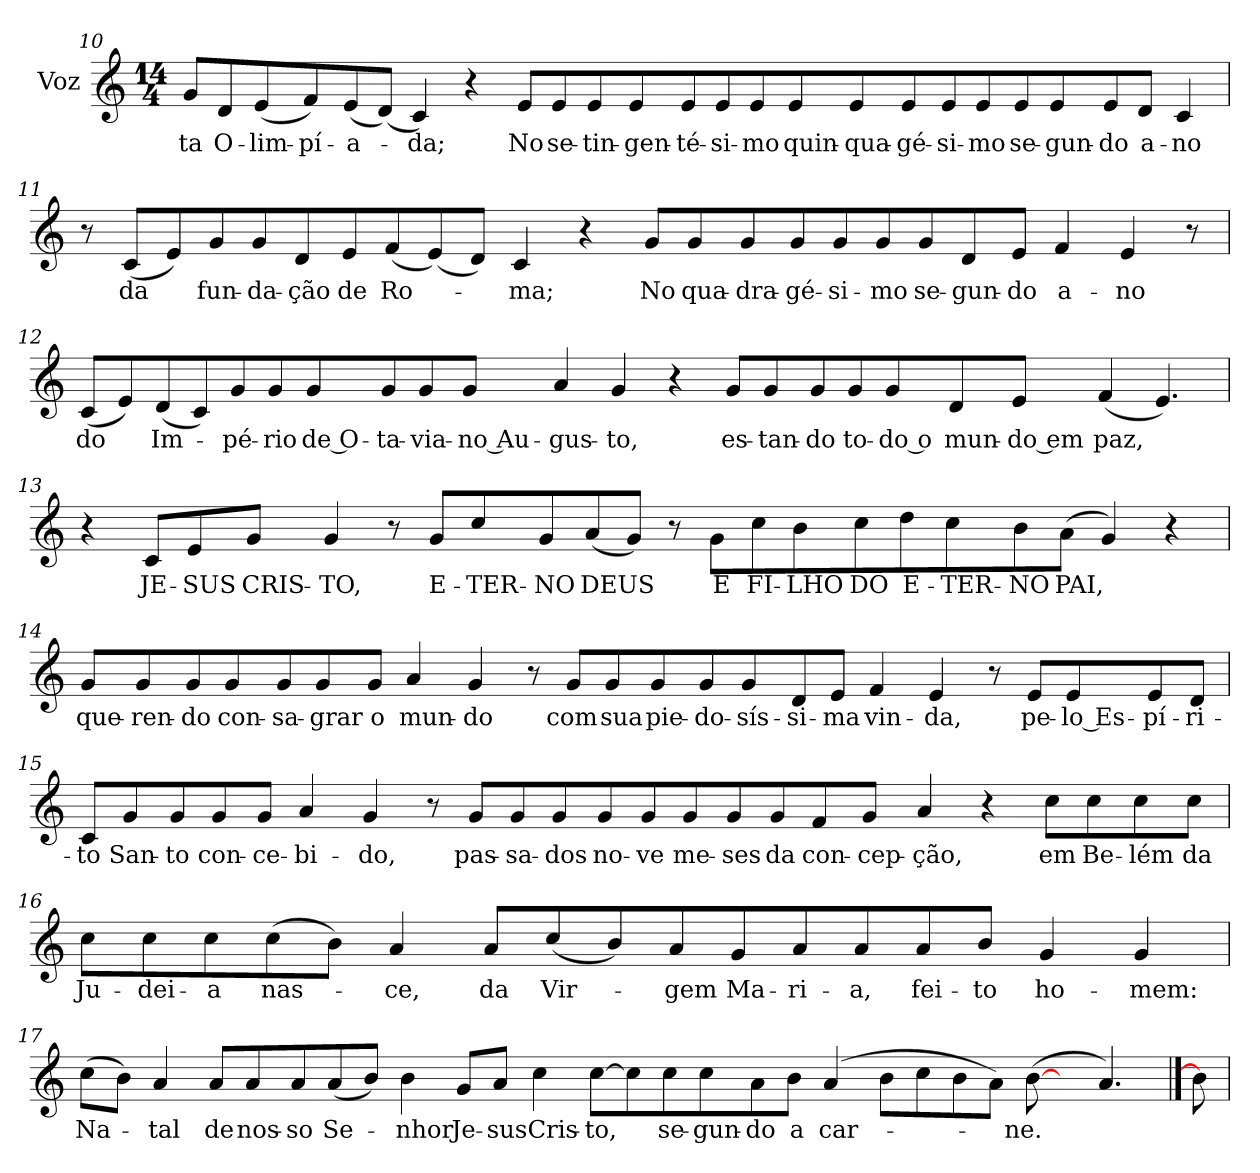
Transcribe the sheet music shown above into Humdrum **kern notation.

**kern	**text
*part1	*part1
*staff1	*staff1
*I"Voz	*
*I'Vo.	*
!!LO:PB:g=z
*clefG2	*
*k[]	*
*M14/4	*
=10	=10
!	!LO:LY:b
8g/L	-ta
!	!LO:LY:b
8d/	O-
!	!LO:LY:b
(<8e/	-lim-
!	!LO:LY:b
8f/)	-pí-
!	!LO:LY:b
(<8e/	a-
(<8d/J)	.
!	!LO:LY:b
4c/)	-da;
4r	.
!	!LO:LY:b
8e/L	No
!	!LO:LY:b
8e/	se-
!	!LO:LY:b
8e/	-tin-
!	!LO:LY:b
8e/	-gen-
!	!LO:LY:b
8e/	-té-
!	!LO:LY:b
8e/	-si-
!	!LO:LY:b
8e/	-mo
!	!LO:LY:b
8e/	quin-
!	!LO:LY:b
8e/	-qua-
!	!LO:LY:b
8e/	-gé-
!	!LO:LY:b
8e/	-si-
!	!LO:LY:b
8e/	-mo
!	!LO:LY:b
8e/	se-
!	!LO:LY:b
8e/	-gun-
!	!LO:LY:b
8e/	-do
!	!LO:LY:b
8d/J	a-
!	!LO:LY:b
4c/	-no
!!LO:LB:g=z
=11	=11
8r	.
!	!LO:LY:b
(<8c/L	da
8e/)	.
!	!LO:LY:b
8g/	fun-
!	!LO:LY:b
8g/	-da-
!	!LO:LY:b
8d/	-ção
!	!LO:LY:b
8e/	de
!	!LO:LY:b
(<8f/	Ro-
(<8e/)	.
8d/J)	.
!	!LO:LY:b
4c/	-ma;
4r	.
!	!LO:LY:b
8g/L	No
!	!LO:LY:b
8g/	qua-
!	!LO:LY:b
8g/	-dra-
!	!LO:LY:b
8g/	-gé-
!	!LO:LY:b
8g/	-si-
!	!LO:LY:b
8g/	-mo
!	!LO:LY:b
8g/	se-
!	!LO:LY:b
8d/	-gun-
!	!LO:LY:b
8e/J	-do
!	!LO:LY:b
4f/	a-
!	!LO:LY:b
4e/	-no
8r	.
!!LO:LB:g=z
=12	=12
!	!LO:LY:b
(<8c/L	do
8e/)	.
!	!LO:LY:b
(<8d/	Im-
8c/)	.
!	!LO:LY:b
8g/	-pé-
!	!LO:LY:b
8g/	-rio
!	!LO:LY:b
8g/	de O-
!	!LO:LY:b
8g/	-ta-
!	!LO:LY:b
8g/	-via-
!	!LO:LY:b
8g/J	-no Au-
!	!LO:LY:b
4a/	-gus-
!	!LO:LY:b
4g/	-to,
4r	.
!	!LO:LY:b
8g/L	es-
!	!LO:LY:b
8g/	-tan-
!	!LO:LY:b
8g/	-do
!	!LO:LY:b
8g/	to-
!	!LO:LY:b
8g/	-do o
!	!LO:LY:b
8d/	mun-
!	!LO:LY:b
8e/J	-do em
!	!LO:LY:b
(<4f/	paz,
4.e/)	.
!!LO:LB:g=z
=13	=13
4r	.
!	!LO:LY:b
8c/L	JE-
!	!LO:LY:b
8e/	-SUS
!	!LO:LY:b
8g/J	CRIS-
!	!LO:LY:b
4g/	-TO,
8r	.
!	!LO:LY:b
8g/L	E-
!	!LO:LY:b
8cc/	-TER-
!	!LO:LY:b
8g/	-NO
!	!LO:LY:b
(<8a/	DEUS
8g/J)	.
8r	.
!	!LO:LY:b
8g\L	E
!	!LO:LY:b
8cc\	FI-
!	!LO:LY:b
8b\	-LHO
!	!LO:LY:b
8cc\	DO
!	!LO:LY:b
8dd\	E-
!	!LO:LY:b
8cc\	-TER-
!	!LO:LY:b
8b\	-NO
!	!LO:LY:b
(>8a\J	PAI,
4g/)	.
4r	.
!!LO:LB:g=z
=14	=14
!	!LO:LY:b
8g/L	que-
!	!LO:LY:b
8g/	-ren-
!	!LO:LY:b
8g/	-do
!	!LO:LY:b
8g/	con-
!	!LO:LY:b
8g/	-sa-
!	!LO:LY:b
8g/	-grar
!	!LO:LY:b
8g/J	o
!	!LO:LY:b
4a/	mun-
!	!LO:LY:b
4g/	-do
8r	.
!	!LO:LY:b
8g/L	com
!	!LO:LY:b
8g/	sua
!	!LO:LY:b
8g/	pie-
!	!LO:LY:b
8g/	-do-
!	!LO:LY:b
8g/	-sís-
!	!LO:LY:b
8d/	-si-
!	!LO:LY:b
8e/J	-ma
!	!LO:LY:b
4f/	vin-
!	!LO:LY:b
4e/	-da,
8r	.
!	!LO:LY:b
8e/L	pe-
!	!LO:LY:b
8e/	-lo Es-
!	!LO:LY:b
8e/	-pí-
!	!LO:LY:b
8d/J	-ri-
!!LO:LB:g=z
=15	=15
!	!LO:LY:b
8c/L	-to
!	!LO:LY:b
8g/	San-
!	!LO:LY:b
8g/	-to
!	!LO:LY:b
8g/	con-
!	!LO:LY:b
8g/J	-ce-
!	!LO:LY:b
4a/	-bi-
!	!LO:LY:b
4g/	-do,
8r	.
!	!LO:LY:b
8g/L	pas-
!	!LO:LY:b
8g/	-sa-
!	!LO:LY:b
8g/	-dos
!	!LO:LY:b
8g/	no-
!	!LO:LY:b
8g/	-ve
!	!LO:LY:b
8g/	me-
!	!LO:LY:b
8g/	-ses
!	!LO:LY:b
8g/	da
!	!LO:LY:b
8f/	con-
!	!LO:LY:b
8g/J	-cep-
!	!LO:LY:b
4a/	-ção,
4r	.
!	!LO:LY:b
8cc\L	em
!	!LO:LY:b
8cc\	Be-
!	!LO:LY:b
8cc\	-lém
!	!LO:LY:b
8cc\J	da
!!LO:LB:g=z
=16	=16
!	!LO:LY:b
8cc\L	Ju-
!	!LO:LY:b
8cc\	-dei-
!	!LO:LY:b
8cc\	-a
!	!LO:LY:b
(>8cc\	nas-
8b\J)	.
!	!LO:LY:b
4a/	-ce,
!	!LO:LY:b
8a/L	da
!	!LO:LY:b
(<8cc/	Vir-
8b/)	.
!	!LO:LY:b
8a/	-gem
!	!LO:LY:b
8g/	Ma-
!	!LO:LY:b
8a/	-ri-
!	!LO:LY:b
8a/	-a,
!	!LO:LY:b
8a/	fei-
!	!LO:LY:b
8b/J	-to
!	!LO:LY:b
4g/	ho-
!	!LO:LY:b
4g/	-mem:
!!LO:LB:g=z
=17	=17
!	!LO:LY:b
(>8cc\L	Na-
8b\J)	.
!	!LO:LY:b
4a/	-tal
!	!LO:LY:b
8a/L	de
!	!LO:LY:b
8a/	nos-
!	!LO:LY:b
8a/	-so
!	!LO:LY:b
(<8a/	Se-
8b/J)	.
!	!LO:LY:b
4b\	-nhor
!	!LO:LY:b
8g/L	Je-
!	!LO:LY:b
8a/J	-sus
!	!LO:LY:b
4cc\	Cris-
!	!LO:LY:b
[8cc\L	-to,
8cc\]	.
!	!LO:LY:b
8cc\	se-
!	!LO:LY:b
8cc\	-gun-
!	!LO:LY:b
8a\	-do
!	!LO:LY:b
8b\J	a
!	!LO:LY:b
(>4a/	car-
8b\L	.
8cc\	.
8b\	.
8a\J)	.
!	!LO:LY:b
(>[8b\	-ne.
8ryy	.
4.a/)	.
==18	==18
8b\]	.
=	=
*-	*-
